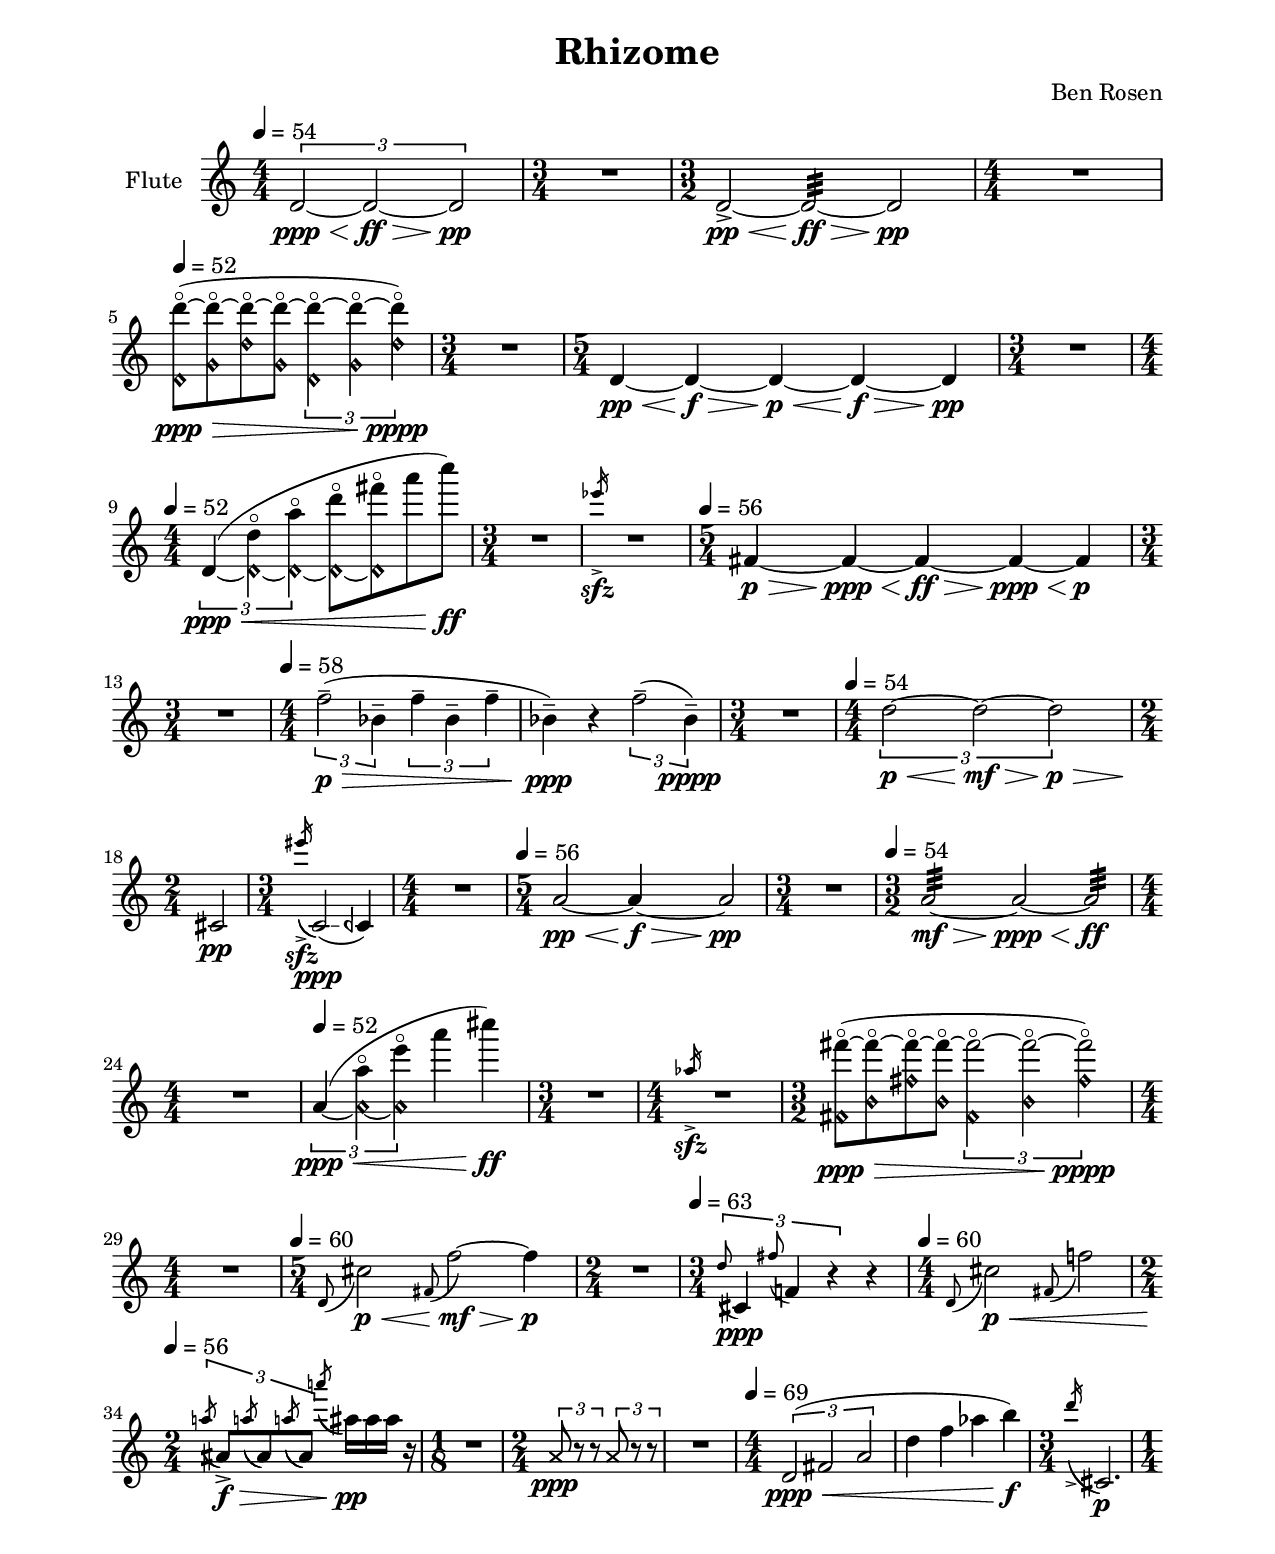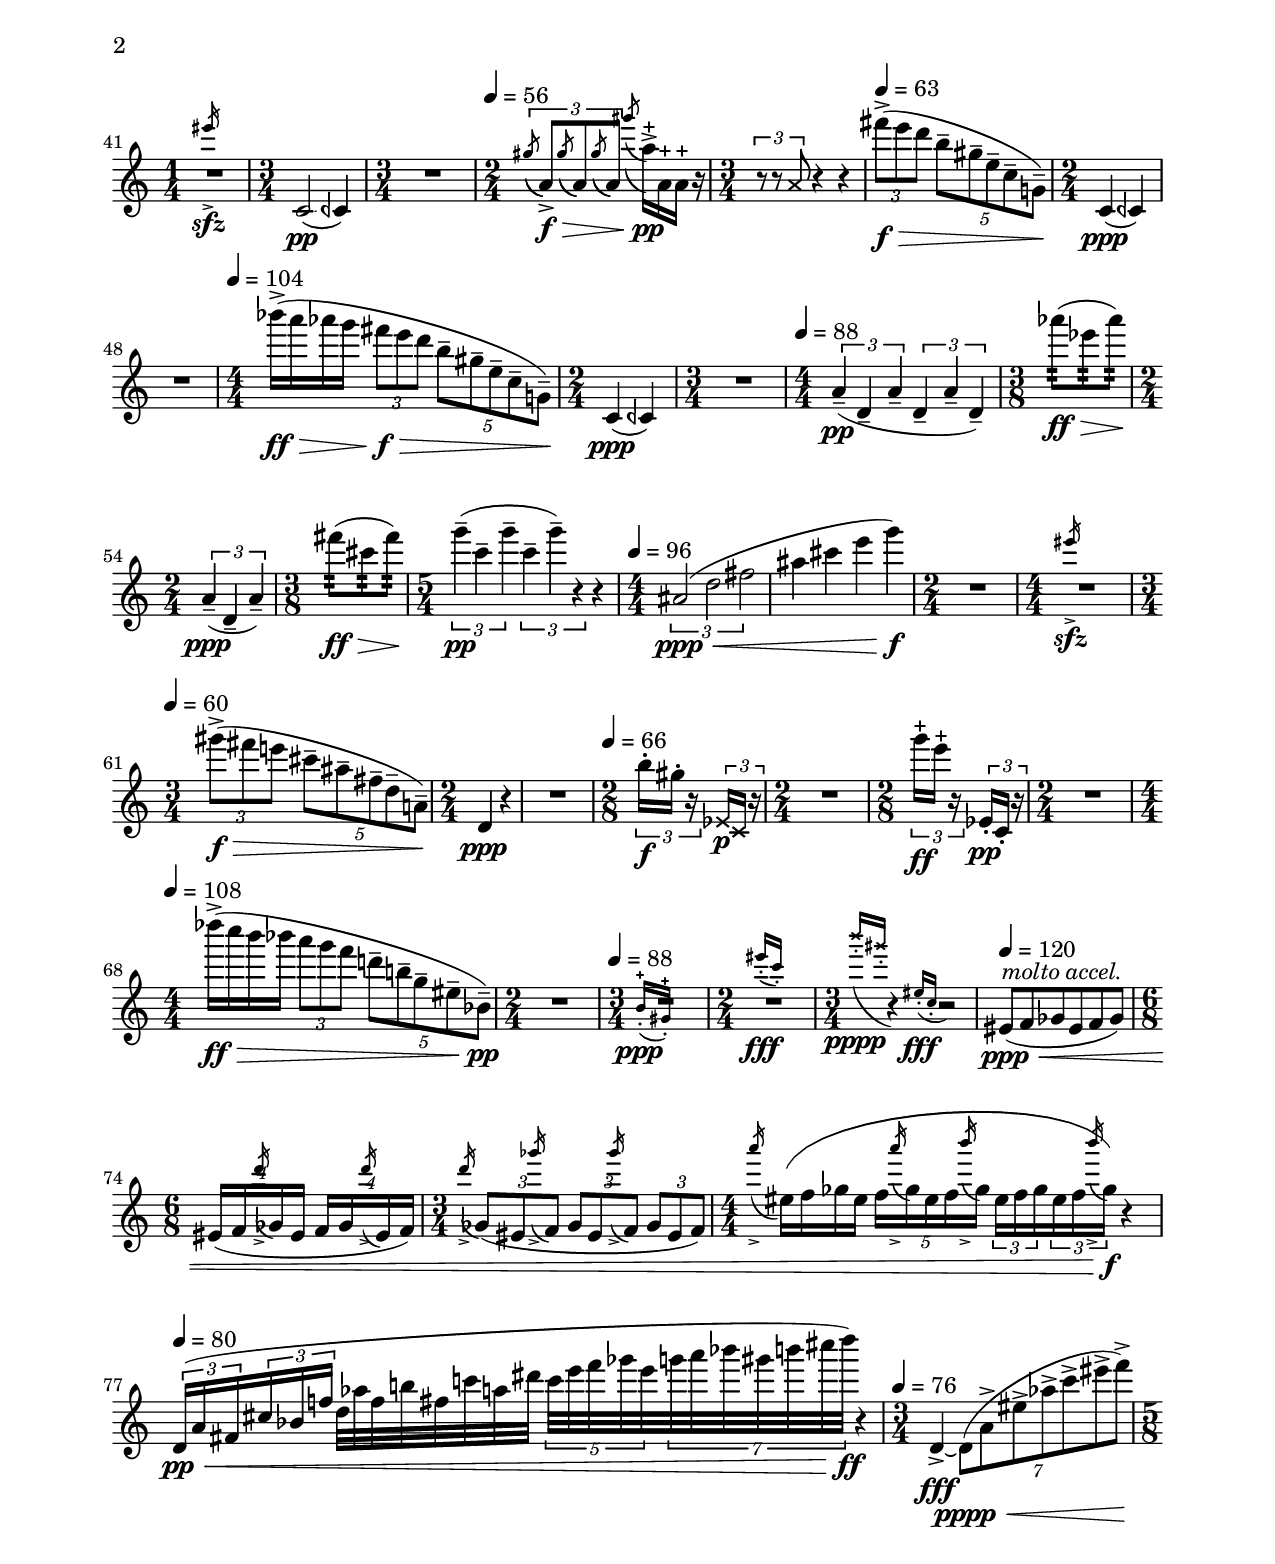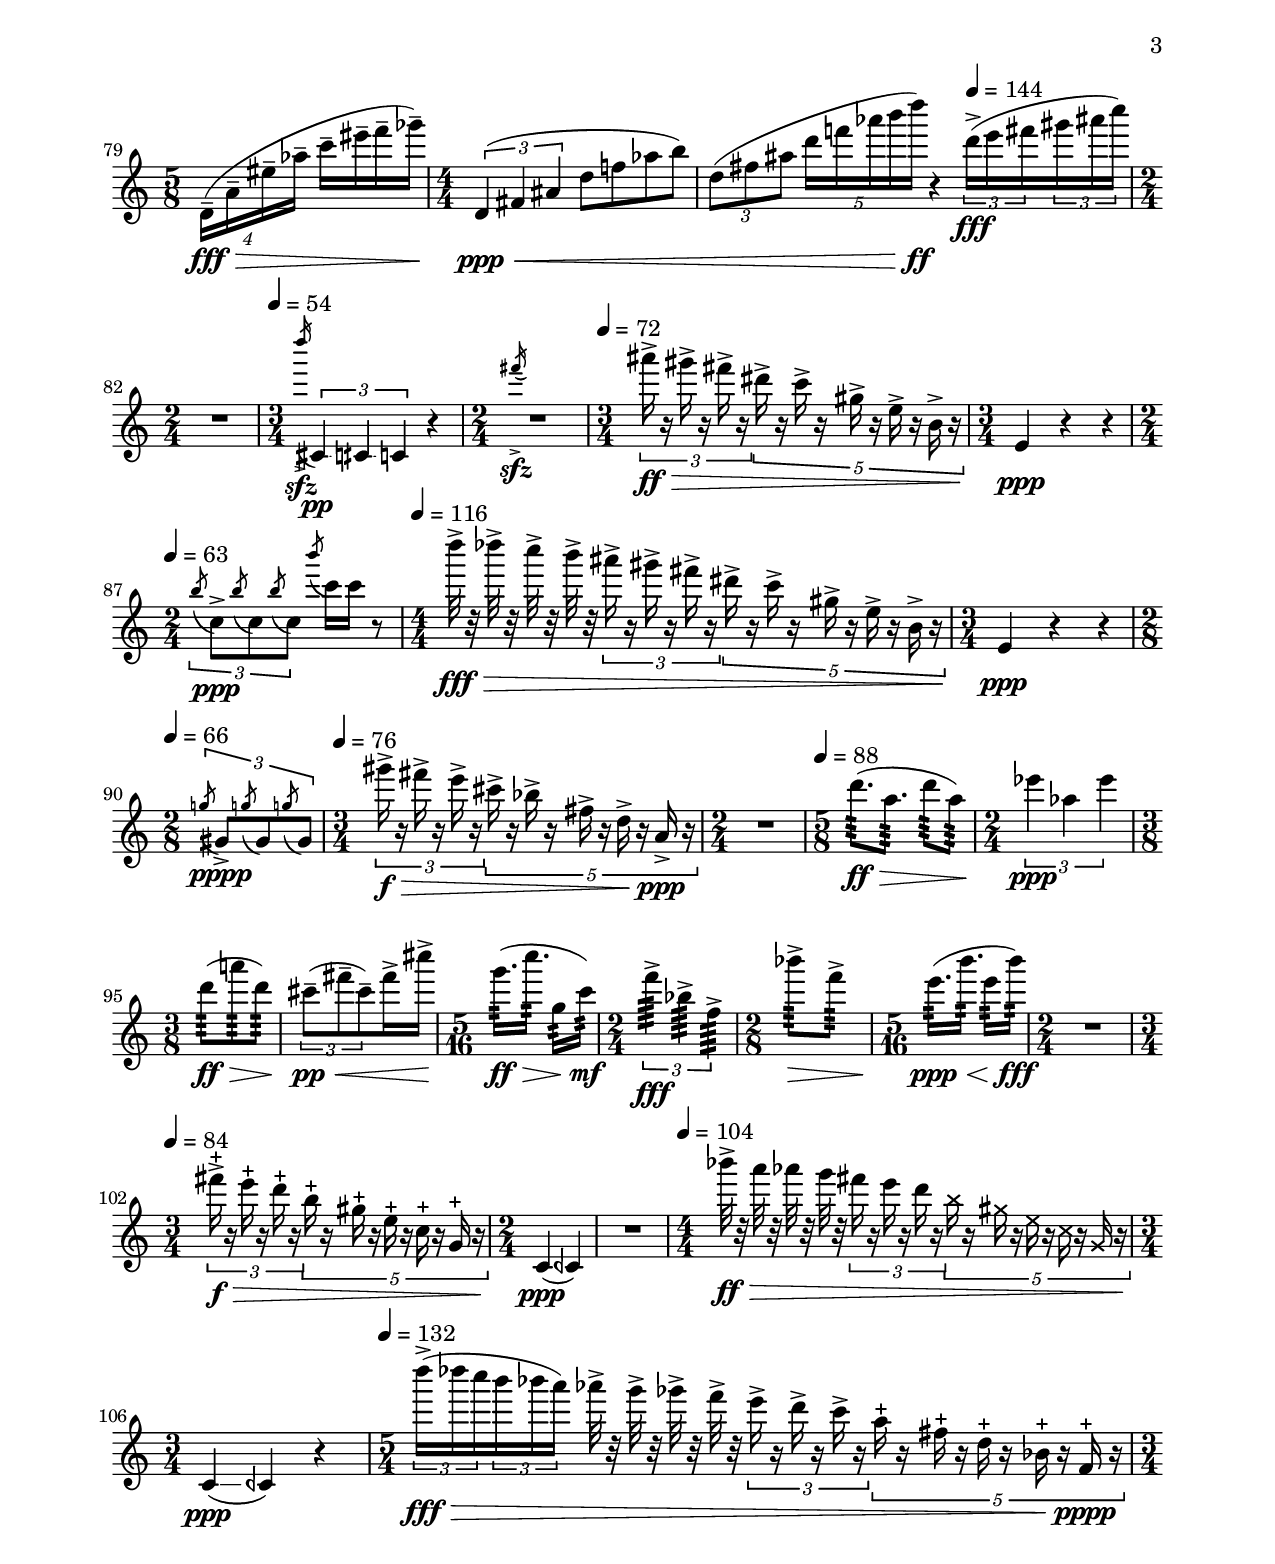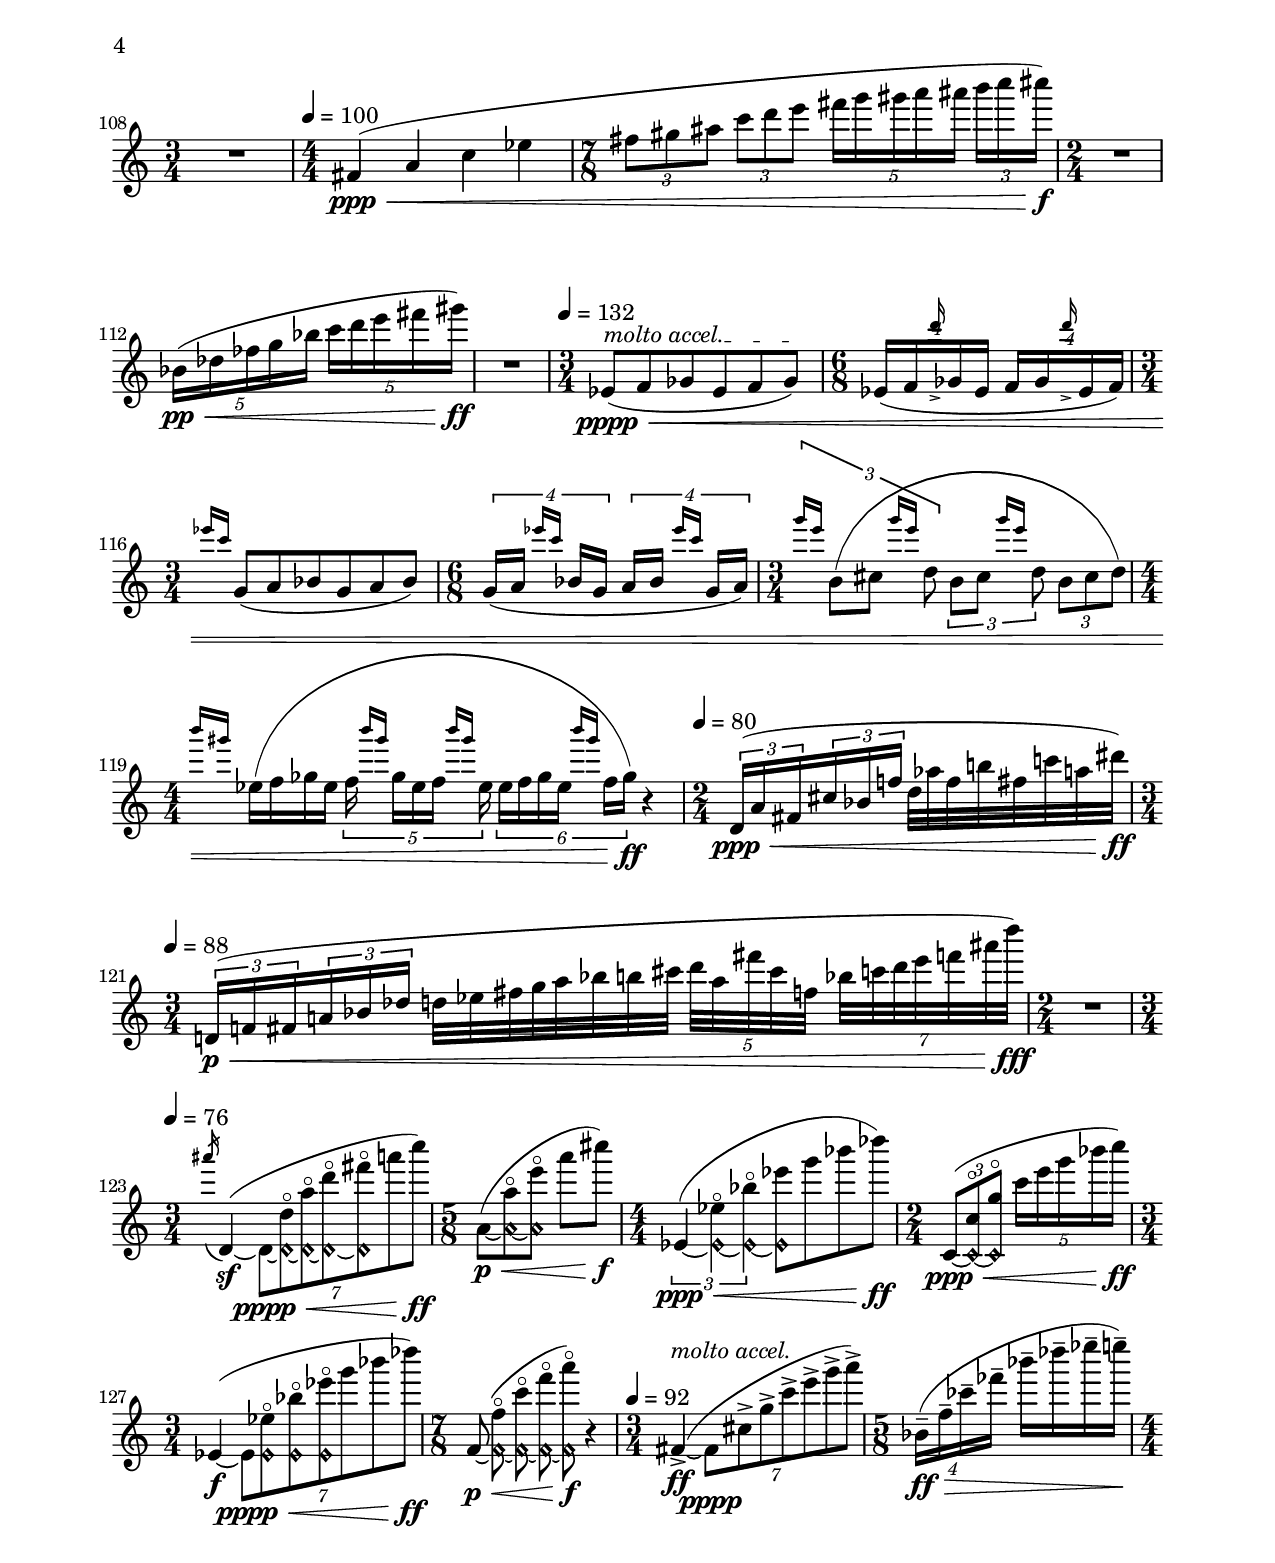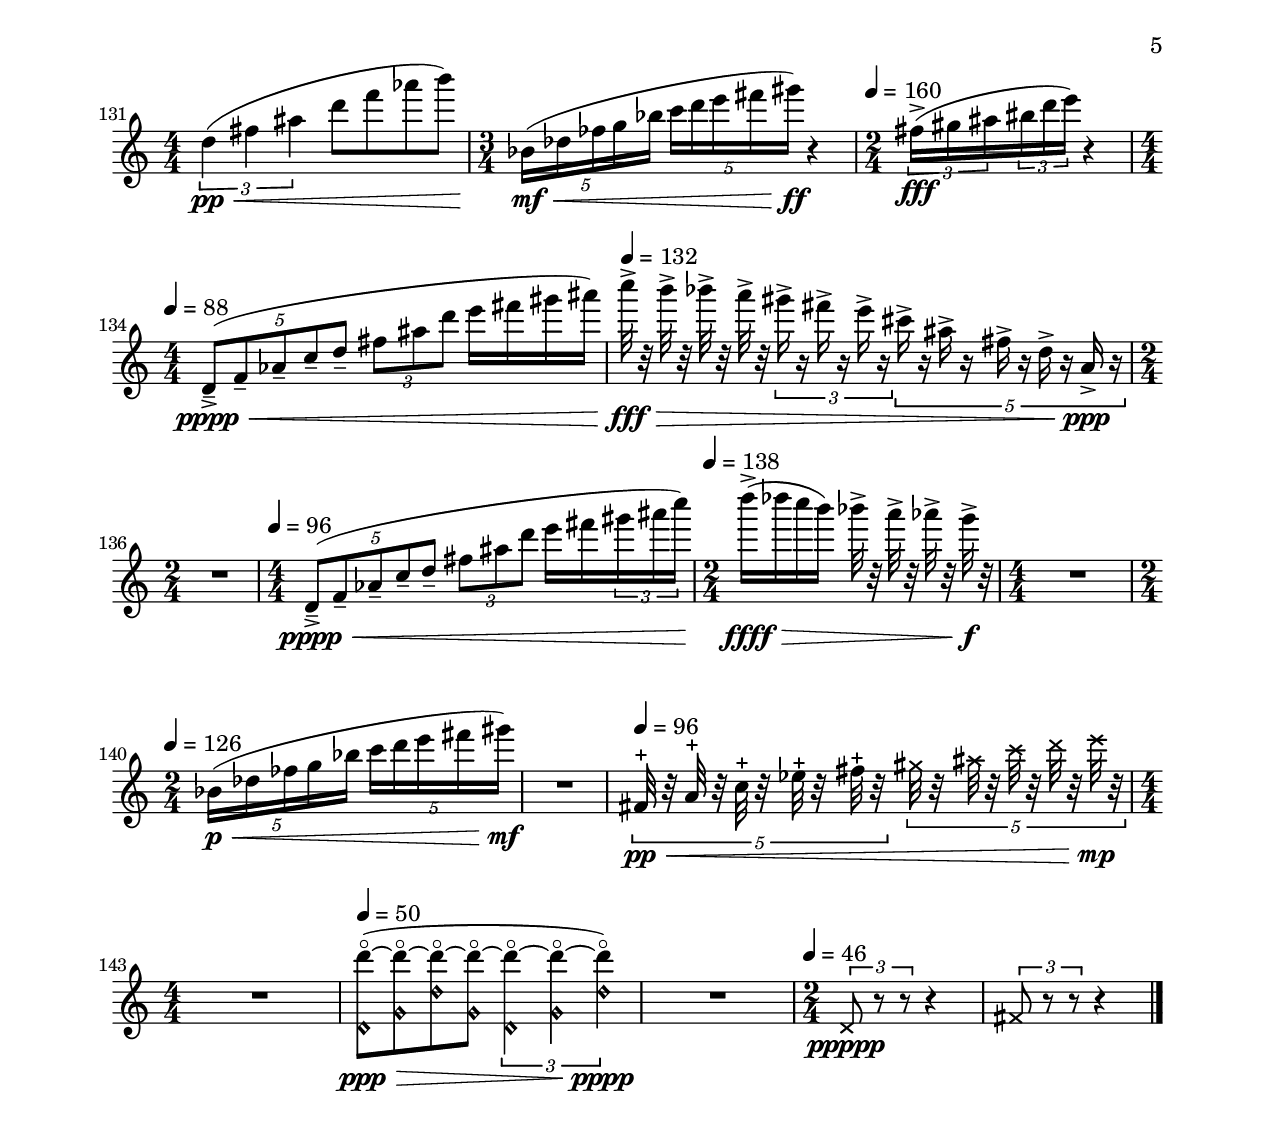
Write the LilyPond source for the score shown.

\version "2.23.82"

\include "settings.ily"
\include "style.ily"

\header {
  title = "Rhizome"
  composer = "Ben Rosen"
}

flute = \relative c' {
  \numericTimeSignature
  \time 4/4
  \tempo 4=54

  \tuplet 3/2 { d2~\ppp\< d~\ff\> d\pp } |

  \time 3/4
  R2. |

  \time 3/2
  d2~->\pp\< d:32~\ff\> d\pp |

  \time 4/4
  R1 |

  \break
  \tempo 4=52
  \shape #'((0 . 1) (0 . 0.5) (0 . 0.5) (0 . 1)) Slur

  <d''\flageolet d,,\harmonic>8~\ppp\>(
  <d\flageolet g,,\harmonic>~
  <d\flageolet d,\harmonic>~
  <d\flageolet g,,\harmonic>~
  \tuplet 3/2 {
    <d\flageolet d,,\harmonic>4~
    <d\flageolet g,,\harmonic>~
    <d\flageolet d,\harmonic>\pppp)
  }  |

  \time 3/4
  R2. |

  \time 5/4

  d,,4~\pp\< d~\f\> d~\p\< d~\f\> d\pp  |

  \time 3/4
  R2. |

  \tempo 4=52
  \time 4/4
  \shape #'((0 . 1) (0 . 2) (0 . 0.5) (0 . 0)) Slur
  \tieDown

  \tuplet 3/2 {
    d4~\ppp\<(
    \once \stemDown <d'\flageolet d,\harmonic~>
    <a'\flageolet d,,\harmonic~>
  }
  <d\flageolet d,,\harmonic~>8
  <fs\flageolet d,,\harmonic>
  a c\ff)

  \tieNeutral

  \time 3/4
  R2. |
  \slashedGrace ef,16->\sfz R2. |

  \tempo 4=56
  \time 5/4

  fs,,4~\p\> fs~\ppp\< fs~\ff\> fs~\ppp\< fs\p |

  \time 3/4
  R2. |

  \tempo 4=58
  \time 4/4
  \tuplet 3/2 { f'2--\p\>( bf,4-- } \tuplet 3/2 { f'-- bf,-- f'-- } |
  bf,--\ppp) r \tuplet 3/2 { f'2--( bf,4--\pppp) } |
  \time 3/4

  R2. |
  \time 4/4

  \tempo 4=54

  \tuplet 3/2 { d2~\p\< d~\mf\> d\p\> } |

  \time 2/4
  cs,2\pp |

  \time 3/4
  \acciaccatura es''16->\sfz( c,,2\ppp \glissando)( cqf4) |

  \time 4/4
  R1 |

  \tempo 4=56
  \time 5/4

  a'2~\pp\< a4~\f\> a2\pp

  \time 3/4
  R2. |

  \tempo 4=54
  \time 3/2
  a2:32~\mf\> a~\ppp\< a:32\ff

  \time 4/4
  R1 |

  \tempo 4=52
  \shape #'((0 . 1) (0 . 2) (0 . 0.5) (0 . 0.5)) Slur
  \tieDown

  \tuplet 3/2 {
    a4~\ppp\<(
    <a'\flageolet a,\harmonic~>
    <e'\flageolet a,,\harmonic>
  }
  a cs\ff) |

  \tieNeutral

  \time 3/4
  R2. |

  \time 4/4
  \slashedGrace af,16->\sfz R1 |

  \time 3/2
  \shape #'((0 . 1) (0 . 0.5) (0 . 0.5) (0 . 1)) Slur

  <fs'\flageolet fs,,\harmonic>8~\ppp\>(
  <fs\flageolet b,,\harmonic>~
  <fs\flageolet fs,\harmonic>~
  <fs\flageolet b,,\harmonic>~
  \tuplet 3/2 {
    <fs\flageolet fs,,\harmonic>2~
    <fs\flageolet b,,\harmonic>~
    <fs\flageolet fs,\harmonic>\pppp)
  } |

  \break

  \time 4/4
  R1 |

  \tempo 4=60
  \time 5/4
  \appoggiatura d,,8 cs'2\p\< \appoggiatura fs,8 f'2~\mf\> f4\p |

  \time 2/4
  R2 |

  \tempo 4=63
  \time 3/4
  \tuplet 3/2 { \appoggiatura d8 cs,4\ppp \appoggiatura fs'8 f,!4 r } r

  \tempo 4=60
  \time 4/4
  \appoggiatura d8 cs'2\p\< \appoggiatura fs,8 f'!2 |

  \tempo 4=56
  \time 2/4
  \tuplet 3/2 {
    \acciaccatura a!8( as,8->\f\>)
    \acciaccatura a'!8( as,)
    \acciaccatura a'!8( as,)
  }
  \acciaccatura a''!8( as,16\pp) as as r |

  \time 1/8
  R8 |

  \time 2/4

  \xNotesOn
  \tuplet 3/2 { a,8\ppp r r } \tuplet 3/2 { a r r }
  \xNotesOff |

  R2 |

  \tempo 4=69
  \time 4/4
  \tuplet 3/2 { d,2\ppp\<( fs a } |
  d4 f af b\f) |

  \time 3/4
  \acciaccatura d16->( cs,,2.\p) |

  \time 1/4
  \slashedGrace es''16->\sfz R4 |

  \time 3/4
  c,,2\pp \glissando( cqf4) |

  \time 3/4
  R2. |

  \tempo 4=56
  \time 2/4
  \tuplet 3/2 {
    \acciaccatura gs''8( a,8->\f\>)
    \acciaccatura gs'8( a,)
    \acciaccatura gs'8( a,)
  }
  \acciaccatura gs''8( a,16->-+\pp) a,-+ a-+ r |

  \time 3/4
  \xNotesOn
  \tuplet 3/2 { r8 r a }
  \xNotesOff r4 r |

  \tempo 4=63
  \tuplet 3/2 { fs''8->\f\>( e d } \tuplet 5/4 { b-- gs-- e-- c-- g!--) } |

  \time 2/4
  c,4\ppp( \glissando cqf) |
  R2 |

  \tempo 4=104
  \time 4/4
  bf'''16->\ff\>( a af g
  \tuplet 3/2 { fs8\f\> e d }
  \tuplet 5/4 { b-- gs-- e-- c-- g!--) } |

  \time 2/4
  c,4(\ppp \glissando cqf) |

  \time 3/4
  R2. |

  \tempo 4=88
  \time 4/4
  \tuplet 3/2 { a'4--\pp( d,-- a'--} \tuplet 3/2 { d,-- a'-- d,--) }

  \time 3/8
  af'''8:32\ff\>( ef:32 af:32) |

  \time 2/4
  \tuplet 3/2 { a,,4--\ppp( d,-- a'--) } |

  \time 3/8
  fs''8:32\ff\>( cs:32 fs:32) |

  \time 5/4
  \tuplet 3/2 { g4--\pp( c,-- g'-- } \tuplet 3/2 { c,-- g'--) r } r

  \tempo 4=96
  \time 4/4
  \tuplet 3/2 { as,,2\ppp\<( d fs } |
  as4 cs e g\f) |

  \time 2/4
  R2 |

  \time 4/4
  \slashedGrace es16->\sfz R1 |

  \tempo 4=60
  \time 3/4
  \tuplet 3/2 { gs8->\f\>( fs e! } \tuplet 5/4 { cs-- as-- fs-- d-- a!--) } |

  \time 2/4
  d,4\ppp r |
  R2 |

  \tempo 4=66
  \time 2/8
  \tuplet 3/2 { b''16-.\f gs-. r }
  \xNotesOn
  \tuplet 3/2 { ef,\p c r }
  \xNotesOff

  \time 2/4
  R2 |

  \time 2/8
  \tuplet 3/2 { g'''16-+\ff e-+ r } \tuplet 3/2 { ef,,-.\pp c-. r }

  \time 2/4
  R2 |

  \tempo 4=108
  \time 4/4
  df'''16->\ff\>( c b bf
  \tuplet 3/2 { a8 g f }
  \tuplet 5/4 { d!-- b!-- g-- es-- bf--\pp) } |

  \time 2/4
  R2 |

  \tempo 4 = 88
  \time 3/4
  \acciaccatura { b16-+-.\ppp gs-+-. }
  R2. |

  \time 2/4
  \acciaccatura { es''16-.\fff c-. }
  R2 |

  \time 3/4
  \xNotesOn
  \acciaccatura { b'16-.\pppp gs-. }
  \xNotesOff
  r4 \acciaccatura { es,16-.\fff c-. } r2 |

  \tempo 4 = 120
  \override TextSpanner.bound-details.left.text = "molto accel."
  es,8\ppp\<(\startTextSpan f gf es f gf)\stopTextSpan

  \time 6/8
  \tuplet 4/6 {
    es16( f \acciaccatura d''-> gf,, es
  }
  \tuplet 4/6 {
    f gf \acciaccatura d''-> es,, f)
  } |

  \time 3/4
  \acciaccatura d''16->
  \tuplet 3/2 {
    gf,,8( es
    \acciaccatura gf''16-> f,,8
  }
  \tuplet 3/2 {
    gf8 es \acciaccatura gf''16-> f,,8
  }
  \tuplet 3/2 { gf8 es f) } |

  \time 4/4
  \acciaccatura a''16-> es,16( f gf es
  \tuplet 5/4 {
    f \acciaccatura a'-> gf, es f \acciaccatura b'-> gf,
  }
  \tuplet 3/2 { es f gf }
  \tuplet 3/2 { es f \acciaccatura b'-> gf,\f) } r4 |

  \tempo 4 = 80
  \tuplet 3/2 { d,16\pp\<( a' fs }
  \tuplet 3/2 { cs' bf f'! } d32 af' f b! fs c'! a! ds
  \tuplet 5/4 { c e f gf e }
  \tuplet 7/4 { g a bf gs b! cs d\ff) } r4 |

  \tempo 4 = 76
  \time 3/4
  d,,,->\fff~ \tuplet 7/4 { d8\pppp\<( a'-> es'-> af->  c-> es-> f->) } |

  \time 5/8
  \tuplet 4/6 {d,,16--\fff\>( a'-- es'-- af-- } c-- es-- f-- gf--) |

  \time 4/4
  \tuplet 3/2 { d,,4\ppp\<( fs as } d8 f! af b) |
  \tuplet 3/2 { d,8( fs as } \tuplet 5/4 { d16 f! af b d\ff) } r4

  \tempo 4 = 144
  \tuplet 3/2 { d,16->\fff( e fs } \tuplet 3/2 { gs as c) }

  \time 2/4
  R2 |

  \tempo 4 = 54
  \time 3/4
  \acciaccatura d16->\sfz
  \tuplet 3/2 { cs,,,4\pp\glissando cqs\glissando c! } r4 |

  \time 2/4
  \acciaccatura fs''16->\sfz
  R2 |

  \tempo 4 = 72
  \time 3/4
  \tuplet 3/2 {as16\ff\>-> r gs-> r fs-> r}
  \tuplet 5/4 {ds-> r c-> r gs-> r e-> r b-> r} |

  \time 3/4
  e,4\ppp r r |

  \tempo 4 = 63
  \time 2/4
  \tuplet 3/2 {
    \acciaccatura b''8 c,8\ppp->
    \acciaccatura b' c,
    \acciaccatura b' c,
  }
  \acciaccatura b'' c,16 c r8 |

  \tempo 4 = 116
  \time 4/4
  d'32\fff\>-> r df-> r c-> r b-> r
  \tuplet 3/2 {as16-> r gs-> r fs-> r }
  \tuplet 5/4 { ds-> r c-> r gs-> r e-> r b-> r } |

  \time 3/4
  e,4\ppp r r |

  \tempo 4 = 66
  \time 2/8
  \tuplet 3/2 {
    \acciaccatura g'!8 gs,\pppp-> \acciaccatura g'! gs, \acciaccatura g'! gs,
  } |

  \tempo 4 = 76
  \time 3/4
  \tuplet 3/2 {gs''16\f\>-> r fs-> r e-> r}
  \tuplet 5/4 {cs-> r bf-> r fs-> r d-> r a\ppp-> r} |

  \time 2/4
  R2 |

  \tempo 4 = 88
  \time 5/8
  d'8.:64\ff\>( a:64 d8:64 a:64) |

  \time 2/4
  \tuplet 3/2 {ef'4\ppp af, ef'} |

  \time 3/8
  d8:64\ff\>( a'!:64 d,:64) |
  \tuplet 3/2 {cs--\pp\<( fs-- cs--)} fs16-> cs'-> |

  \time 5/16
  g16.:64\ff\>( c:64 g,16:64[ c:64]\mf) |

  \time 2/4
  \tuplet 3/2 {f4:64\fff-> bf,:64-> f:64->} |

  \time 2/8
  bf'8:64->\>[ f:64->] |

  \time 5/16
  e16.:64\ppp\<( b':64 e,16:64[ b':64\fff)] |

  \time 2/4
  R2 |

  \tempo 4=84
  \time 3/4
  \tuplet 3/2 {fs16\f\>->-+ r e-+ r d-+ r}
  \tuplet 5/4 {b-+ r gs-+ r e-+ r c-+ r g-+ r} |

  \time 2/4
  c,4(\ppp\glissando cqf) |
  R2 |

  \tempo 4=104
  \time 4/4
  bf'''32\ff\>-> r a r af r g r
  \tuplet 3/2 {fs16 r e r d r }
  \tuplet 5/4 {\xNotesOn b r gs r e r c r g r \xNotesOff } |

  \time 3/4
  c,4(\ppp\glissando cqf) r |

  \tempo 4=132
  \time 5/4
  \tuplet 3/2 {d'''16->\fff\>( df c}
  \tuplet 3/2 {b bf a)} af32-> r g-> r gf-> r f-> r
  \tuplet 3/2 {e16-> r d-> r c-> r }
  \tuplet 5/4 {a-+ r fs-+ r d-+ r bf-+ r f\pppp-+ r } |

  \time 3/4
  R2. |

  \tempo 4=100
  \time 4/4
  fs4\ppp\<( a c  ef |

  \time 7/8
  \tuplet 3/2 { fs8 gs as }
  \tuplet 3/2 { c d e }
  \tuplet 5/4 { fs16 g gs a as }
  \tuplet 3/2 { b c cs\f) } |

  \time 2/4
  R2 |
  \tuplet 5/4 { bf,,16\pp\<( df ff g bf } \tuplet 5/4 { c d e fs gs\ff) } |
  R2 |

  \tempo 4=132
  \time 3/4
  \override TextSpanner.bound-details.left.text = "molto accel."
  ef,,8\pppp\<(\startTextSpan f gf ef f gf)\stopTextSpan |

  \time 6/8
  \tuplet 4/6 { ef16( f \grace d''-> gf,, ef }
  \tuplet 4/6 { f gf \grace d''-> ef,, f) } |

  \time 3/4
  \grace {ef'' c} g,8( a bf g a bf) |

  \time 6/8
  \tuplet 4/6 {g16( a \grace {ef'' c} bf, g}
  \tuplet 4/6 {a bf \grace {ef' c} g, a)} |

  \time 3/4
  \tuplet 3/2 {\grace {g'' e} b,8( cs \grace {g''16 e} d,8}
  \tuplet 3/2 {b cs \grace {g''16 e} d,8}
  \tuplet 3/2 {b8 cs d)} |

  \time 4/4
  \grace {b''16 gs} ef,( f gf ef
  \tuplet 5/4 {f \grace {b'16 gs} gf, ef f \grace {b'16 gs} ef,}
  \tuplet 6/4 {ef f gf ef \grace {b''16 gs} f, gf\ff)} r4 |

  \tempo 4=80
  \time 2/4
  \tuplet 3/2 {d,16\ppp\<( a' fs }
  \tuplet 3/2 { cs' bf f'! } d32 af' f b! fs c'! a! ds)\ff |

  \tempo 4=88
  \time 3/4
  \tuplet 3/2 {d,,!16\p\<( f! fs}
  \tuplet 3/2 {a! bf df!} d32 ef fs g a bf b cs
  \tuplet 5/4 {d[ a fs' cs f,]}
  \tuplet 7/4 {bf c d e f as d\fff)} |

  \time 2/4
  R2 |

  \tempo 4=76
  \time 3/4
  \acciaccatura as16 d,,,4\sf~(
  \tuplet 7/4 {
    \tieDown
    d8\pppp\<_~
    <d'\flageolet d,\harmonic_~>
    <a'\flageolet d,,\harmonic~>
    <d\flageolet d,,\harmonic_~>
    \tieNeutral
    <fs\flageolet d,,\harmonic>
    a c\ff)
  } |

  \time 5/8
  \shape #'((0 . 0.5) (0 . 2) (0 . 2) (0 . 0.5)) Slur
  \tieDown
  a,,\p\<(~ <a'\flageolet a,\harmonic~> <e'\flageolet a,,\harmonic> a cs\f) |
  \tieNeutral

  \time 4/4
  \tuplet 3/2 {
    \shape #'((-1 . 3) (0 . 0) (0 . 0) (0 . 0)) Slur
    \tieDown
    ef,,,4\ppp\<(~
    \once \stemDown
    <ef'\flageolet ef,\harmonic~>
    <bf'\flageolet ef,,\harmonic~>
    \tieNeutral
  }
  <ef ef,,\harmonic>8 g bf df\ff) |

  \time 2/4
  \tuplet 3/2 {
    c,,,\ppp\<~(
    <c'\flageolet c,\harmonic~>
    <g'\flageolet c,,\harmonic>
  }
  \tuplet 5/4 { c16 e g bf c\ff) } |

  \time 3/4
  ef,,,4\f~(
  \tuplet 7/4 {
    ef8\pppp\<
    <ef'\flageolet ef,\harmonic>
    <bf'\flageolet ef,,\harmonic>
    <ef\flageolet ef,,\harmonic>
    g bf df\ff)
  } |

  \time 7/8
  \shape #'((0 . 2) (0 . 1) (0 . 1) (0 . 1)) Slur
  \tieDown
  f,,,\p\<(~
  <f'\flageolet f,\harmonic~>
  <c'\flageolet f,,\harmonic~>
  <f\flageolet f,,\harmonic~>
  \tieNeutral
  <a\flageolet f,,\harmonic>\f) r4 |

  \tempo 4=92
  \time 3/4
  \shape #'((0 . 0) (0 . 1) (0 . 1) (0 . 1)) Slur
  fs,,->\ff~(^\markup { \italic "molto accel." }
  \tuplet 7/4 { fs8\pppp cs'-> g'-> c-> e-> g-> a->) } |

  \time 5/8
  \tuplet 4/6 { bf,,16--\ff\>( f'-- cf'-- ff-- } bf-- df-- ef-- e--) |

  \time 4/4
  \tuplet 3/2 { d,,4\pp\<( fs as } d8 f af b) |

  \time 3/4
  \tuplet 5/4 { bf,,16\mf\<( df ff g bf } \tuplet 5/4 { c d e fs gs\ff) } r4 |

  \tempo 4=160
  \time 2/4
  \tuplet 3/2 { fs,16->\fff( gs as } \tuplet 3/2 { bs d e) } r4 |

  \tempo 4=88
  \time 4/4
  \tuplet 5/4 { d,,8(--->\pppp\< f-- af-- c-- d-- }
\tuplet 3/2 { fs as d } e16 fs gs as) |

\tempo 4=132
c32->\fff\> r b-> r bf-> r a-> r
\tuplet 3/2 { gs16-> r fs-> r e-> r }
\tuplet 5/4 { cs-> r as-> r fs-> r d-> r a->\ppp r } |

\time 2/4
R2 |

\tempo 4=96
\time 4/4
\tuplet 5/4 {
  d,8--->\pppp\<( f-- af-- c-- d--
}
\tuplet 3/2 { fs as d } e16 fs \tuplet 3/2 { gs as c) } |

\tempo 4=138
\time 2/4
d->\ffff\>( df c b) bf32-> r a-> r af-> r g->\f r |

\time 4/4
R1 |

\tempo 4=126
\time 2/4
\tuplet 5/4 {
  bf,,16\p\<( df ff g bf
}
\tuplet 5/4 { c d e fs gs\mf) } |
R2 |

\tempo 4=96
\tuplet 5/4 {
  fs,,32-+\pp\< r a-+ r c-+ r ef-+ r fs-+ r
}
\tuplet 5/4 {
  \xNotesOn
  gs r as r c r d r e\mp r
  \xNotesOff
} |

\time 4/4
R1 |

\tempo 4=50
\shape #'((0 . 1) (0 . 0.5) (0 . 0.5) (0 . 1)) Slur
<d\flageolet d,,\harmonic>8\ppp\>~(
<d\flageolet g,,\harmonic>~
<d\flageolet d,\harmonic>~
<d\flageolet g,,\harmonic>~
\tuplet 3/2 {
  <d\flageolet d,,\harmonic>4~
  <d\flageolet g,,\harmonic>~
  <d\flageolet d,\harmonic>\pppp)
}  |
R1 |

\tempo 4=46
\time 2/4
\tuplet 3/2 { \xNotesOn d,,8\ppppp r r } r4 |
\tuplet 3/2 { \xNotesOn fs8 r r } r4 |
\bar "|."
}

\layout {
  \override Hairpin.minimum-length = #8
}

% #(set-global-staff-size 18)

% \paper {
%   #(set! paper-alist (cons '("1280x720" . (cons (* 9 in) (* 5.06525 in)))
%                       paper-alist))
%   #(set-paper-size "1280x720")
%   left-margin = 0.75\in
%   right-margin = 0.75\in
%   top-margin = 0.5\in
%   bottom-margin = 0.5\in
% }

\score {
  \new Staff \with {
    instrumentName = "Flute"
  } {
    \flute
  }
}
